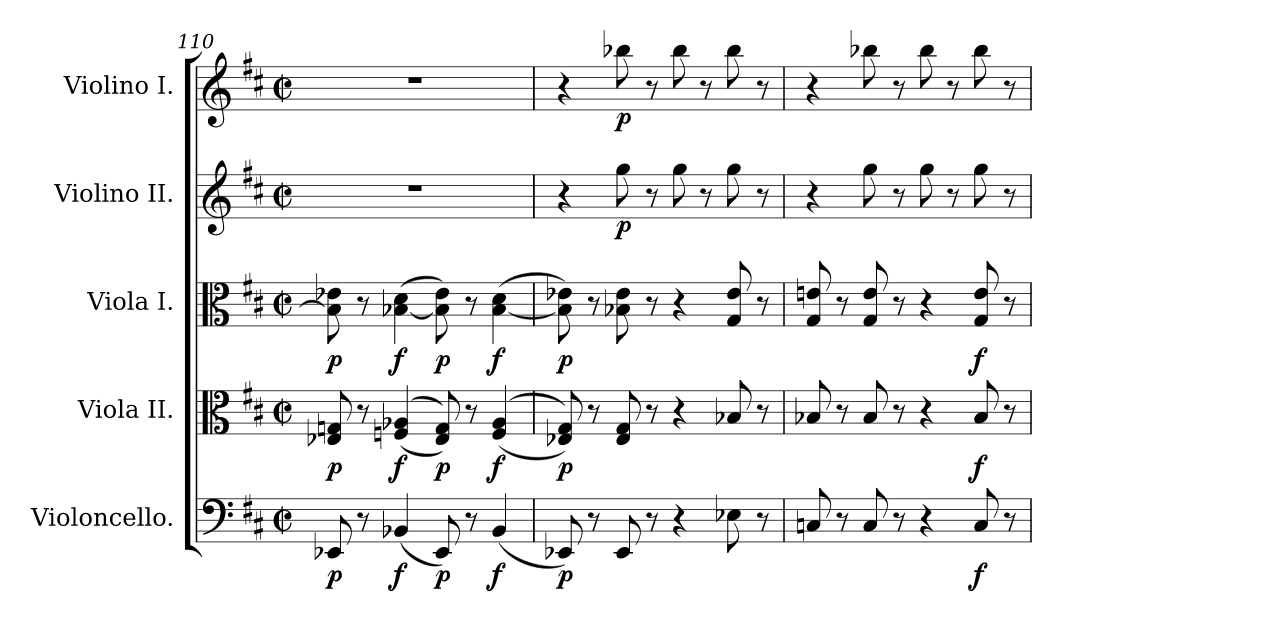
**kern	**dynam	**kern	**dynam	**kern	**dynam	**kern	**dynam	**kern	**dynam
*part5	*part5	*part4	*part4	*part3	*part3	*part2	*part2	*part1	*part1
*staff5	*staff5	*staff4	*staff4	*staff3	*staff3	*staff2	*staff2	*staff1	*staff1
*I"Violoncello.	*	*I"Viola II.	*	*I"Viola I.	*	*I"Violino II.	*	*I"Violino I.	*
*I'Vc	*	*I'Vla	*	*I'Vla	*	*I'Vln	*	*I'Vln	*
*clefF4	*	*clefC3	*	*clefC3	*	*clefG2	*	*clefG2	*
*k[f#c#]	*	*k[f#c#]	*	*k[f#c#]	*	*k[f#c#]	*	*k[f#c#]	*
*M2/2	*	*M2/2	*	*M2/2	*	*M2/2	*	*M2/2	*
*met(c|)	*	*met(c|)	*	*met(c|)	*	*met(c|)	*	*met(c|)	*
=110	=110	=110	=110	=110	=110	=110	=110	=110	=110
!	!LO:DY:b	!	!LO:DY:b	!	!LO:DY:b	!	!	!	!
8EE-X/	p	8E-X/ 8Gn/	p	8B-\] 8e-X\	p	1r	.	1r	.
8r	.	8r	.	8r	.	.	.	.	.
!	!LO:DY:b	!	!LO:DY:b	!	!LO:DY:b	!	!	!	!
(<4BB-X/	f	(<(>4Fn/ 4A-X/	f	(>[4B-X\ 4d\	f	.	.	.	.
!	!LO:DY:b	!	!LO:DY:b	!	!LO:DY:b	!	!	!	!
8EE-/)	p	8E-/ 8G/))	p	8B-\] 8e-\)	p	.	.	.	.
8r	.	8r	.	8r	.	.	.	.	.
!	!LO:DY:b	!	!LO:DY:b	!	!LO:DY:b	!	!	!	!
(<4BB-/	f	(<(>4F/ 4A-/	f	(>[4B-\ 4d\	f	.	.	.	.
!!LO:LB:g=z
=111	=111	=111	=111	=111	=111	=111	=111	=111	=111
!	!LO:DY:b	!	!LO:DY:b	!	!LO:DY:b	!	!	!	!
8EE-X/)	p	8E-X/ 8G/))	p	8B-\] 8e-X\)	p	4r	.	4r	.
8r	.	8r	.	8r	.	.	.	.	.
!	!	!	!	!	!	!	!LO:DY:b	!	!LO:DY:b
8EE-/	.	8E-/ 8G/	.	8B-X\ 8e-\	.	8gg\	p	8bb-X\	p
8r	.	8r	.	8r	.	8r	.	8r	.
4r	.	4r	.	4r	.	8gg\	.	8bb-\	.
.	.	.	.	.	.	8r	.	8r	.
8E-X\	.	8B-X/	.	8G/ 8e-/	.	8gg\	.	8bb-\	.
8r	.	8r	.	8r	.	8r	.	8r	.
=112	=112	=112	=112	=112	=112	=112	=112	=112	=112
8Cn/	.	8B-X/	.	8G/ 8en/	.	4r	.	4r	.
8r	.	8r	.	8r	.	.	.	.	.
8C/	.	8B-/	.	8G/ 8e/	.	8gg\	.	8bb-X\	.
8r	.	8r	.	8r	.	8r	.	8r	.
4r	.	4r	.	4r	.	8gg\	.	8bb-\	.
.	.	.	.	.	.	8r	.	8r	.
!	!LO:DY:b	!	!LO:DY:b	!	!LO:DY:b	!	!	!	!
8C/	f	8B-/	f	8G/ 8e/	f	8gg\	.	8bb-\	.
8r	.	8r	.	8r	.	8r	.	8r	.
=	=	=	=	=	=	=	=	=	=
*-	*-	*-	*-	*-	*-	*-	*-	*-	*-
